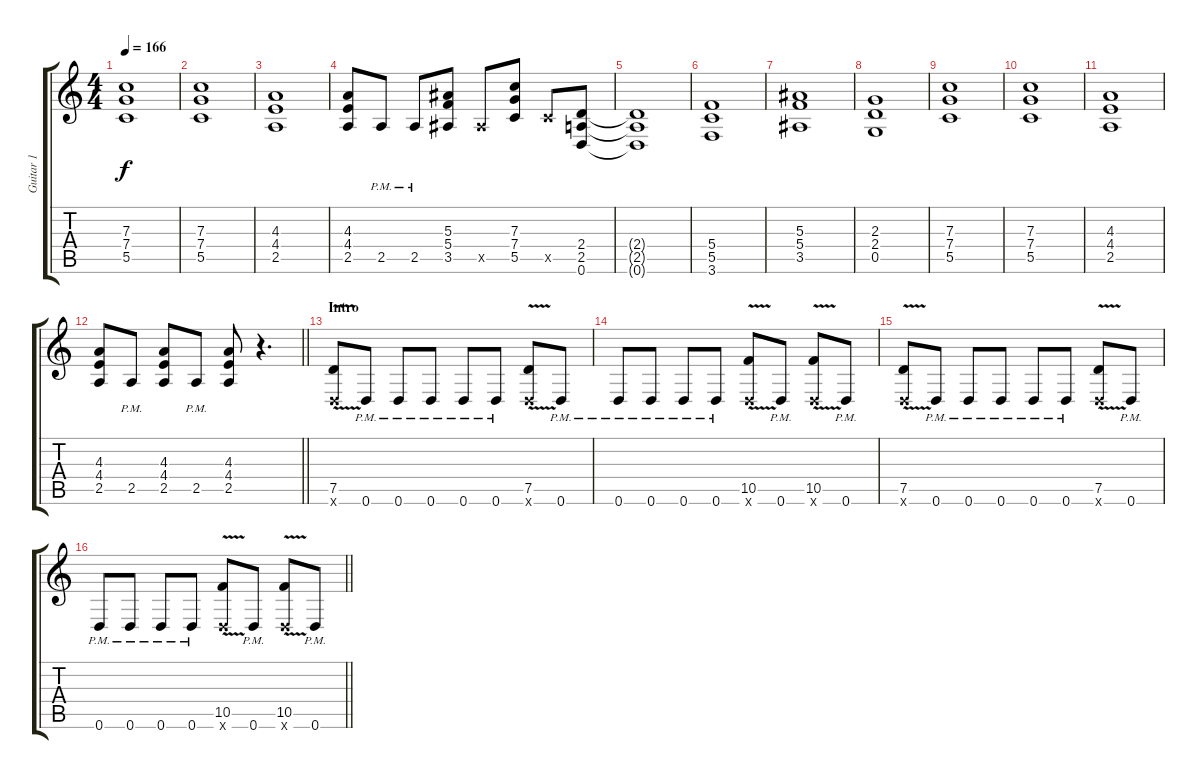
\track ("Guitar 1" "Guitar 1") {instrument distortionguitar}
\staff {score tabs}
\tuning (D4 A3 F3 C3 G2 D2) {hide}
\ts (4 4)
\tempo 166
\clef g2
\ks c
(7.3 7.4 5.5).1{dy f} |
(7.3 7.4 5.5).1 |
(4.3 4.4 2.5).1 |
(4.3 4.4 2.5).8 2.5{pm}.8 2.5{pm}.8 (5.3 5.4 3.5).8 3.5{x}.8 (7.3 7.4 5.5).8 5.5{x}.8 (2.4 2.5 0.6).8 |
(2.4{t} 2.5{t} 0.6{t}).1 |
(5.4 5.5 3.6).1 |
(5.3 5.4 3.5).1 |
(2.3 2.4 0.5).1 |
(7.3 7.4 5.5).1 |
(7.3 7.4 5.5).1 |
(4.3 4.4 2.5).1 |
\barLineRight lightlight
(4.3 4.4 2.5).8 2.5{pm}.8 (4.3 4.4 2.5).8 2.5{pm}.8 (4.3 4.4 2.5).8 r.4{d} |
\section ("" "Intro")
(7.5{v} 0.6{x}).8 0.6{pm}.8 0.6{pm}.8 0.6{pm}.8 0.6{pm}.8 0.6{pm}.8 (7.5{v} 0.6{x}).8 0.6{pm}.8 |
0.6{pm}.8 0.6{pm}.8 0.6{pm}.8 0.6{pm}.8 (10.5{v} 0.6{x}).8 0.6{pm}.8 (10.5{v} 0.6{x}).8 0.6{pm}.8 |
(7.5{v} 0.6{x}).8 0.6{pm}.8 0.6{pm}.8 0.6{pm}.8 0.6{pm}.8 0.6{pm}.8 (7.5{v} 0.6{x}).8 0.6{pm}.8 |
\barLineRight lightlight
0.6{pm}.8 0.6{pm}.8 0.6{pm}.8 0.6{pm}.8 (10.5{v} 0.6{x}).8 0.6{pm}.8 (10.5{v} 0.6{x}).8 0.6{pm}.8
